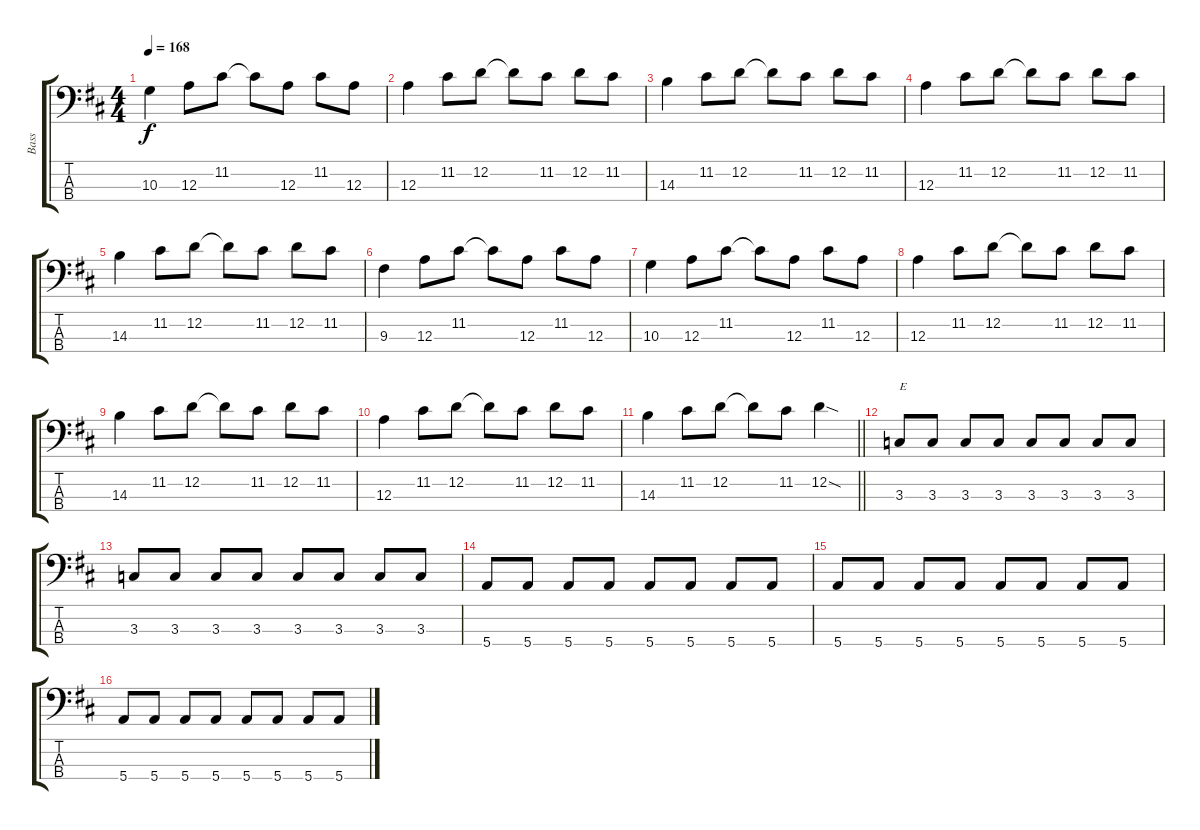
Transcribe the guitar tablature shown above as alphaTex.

\track ("Bass" "Bass") {instrument electricbasspick}
\staff {score tabs}
\tuning (G2 D2 A1 E1) {hide}
\ts (4 4)
\tempo 168
\clef f4
\ks d
10.3.4{dy f} 12.3.8 11.2.8 11.2{t}.8 12.3.8 11.2.8 12.3.8 |
12.3.4 11.2.8 12.2.8 12.2{t}.8 11.2.8 12.2.8 11.2.8 |
14.3.4 11.2.8 12.2.8 12.2{t}.8 11.2.8 12.2.8 11.2.8 |
12.3.4 11.2.8 12.2.8 12.2{t}.8 11.2.8 12.2.8 11.2.8 |
14.3.4 11.2.8 12.2.8 12.2{t}.8 11.2.8 12.2.8 11.2.8 |
9.3.4 12.3.8 11.2.8 11.2{t}.8 12.3.8 11.2.8 12.3.8 |
10.3.4 12.3.8 11.2.8 11.2{t}.8 12.3.8 11.2.8 12.3.8 |
12.3.4 11.2.8 12.2.8 12.2{t}.8 11.2.8 12.2.8 11.2.8 |
14.3.4 11.2.8 12.2.8 12.2{t}.8 11.2.8 12.2.8 11.2.8 |
12.3.4 11.2.8 12.2.8 12.2{t}.8 11.2.8 12.2.8 11.2.8 |
\barLineRight lightlight
14.3.4 11.2.8 12.2.8 12.2{t}.8 11.2.8 12.2{sod}.4 |
3.3.8{txt "E"} 3.3.8 3.3.8 3.3.8 3.3.8 3.3.8 3.3.8 3.3.8 |
3.3.8 3.3.8 3.3.8 3.3.8 3.3.8 3.3.8 3.3.8 3.3.8 |
5.4.8 5.4.8 5.4.8 5.4.8 5.4.8 5.4.8 5.4.8 5.4.8 |
5.4.8 5.4.8 5.4.8 5.4.8 5.4.8 5.4.8 5.4.8 5.4.8 |
5.4.8 5.4.8 5.4.8 5.4.8 5.4.8 5.4.8 5.4.8 5.4.8
